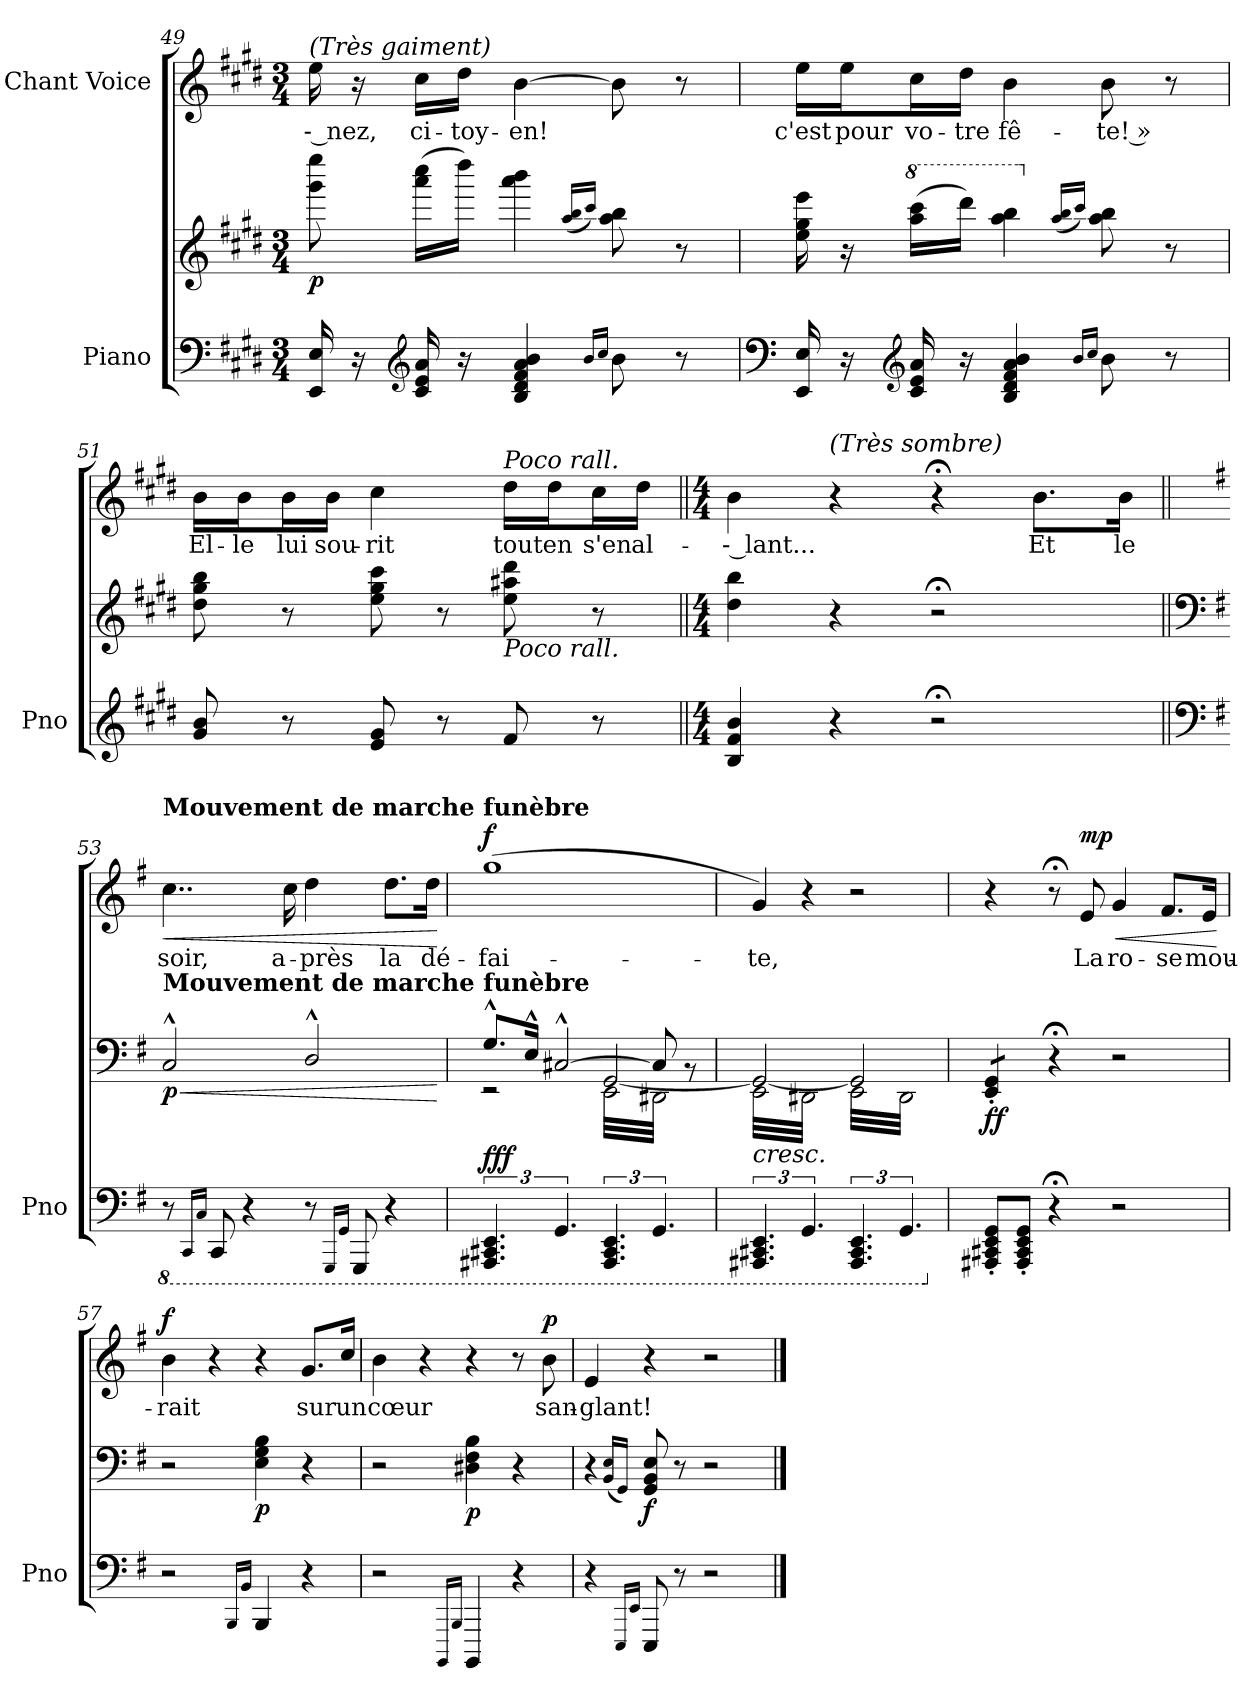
**kern	**kern	**dynam	**kern	**text	**dynam
*part2	*part2	*part2	*part1	*part1	*part1
*staff3	*staff2	*staff2/3	*staff1	*staff1	*staff1
*I"Piano	*	*	*I"Chant Voice	*	*
*I'Pno	*	*	*	*	*
!!LO:LB:g=z
*clefF4	*clefG2	*	*clefG2	*	*
*k[f#c#g#d#]	*k[f#c#g#d#]	*	*k[f#c#g#d#]	*	*
*M3/4	*M3/4	*	*M3/4	*	*
=49	=49	=49	=49	=49	=49
!	!	!	!LO:TX:a:i:t=(Très gaiment)	!	!
!	!	!LO:DY:b	!	!LO:LY:b	!
16EE/ 16E/	8ggg#\ 8eeee\	p	16ee\	-- nez,	.
16r	.	.	16r	.	.
*clefG2	*	*	*	*	*
!	!	!	!	!LO:LY:b	!
16c#/ 16e/ 16a/	(>16aaa\ 16cccc#\LL	.	16cc#\LL	ci-	.
!	!	!	!	!LO:LY:b	!
16r	16dddd#\JJ)	.	16dd#\JJ	-toy-	.
!	!	!	!	!LO:LY:b	!
4B/ 4d#/ 4f#/ 4a/ 4b/	4aaa\ 4bbb\	.	[4b\	-en!	.
16qb/LL	(<16qaa/ 16qbb/LL	.	.	.	.
16qcc#/JJ	16qccc#/JJ)	.	.	.	.
8b\	8aa\ 8bb\	.	8b\]	.	.
8r	8r	.	8r	.	.
=50	=50	=50	=50	=50	=50
*clefF4	*	*	*	*	*
!	!	!	!	!LO:LY:b	!
16EE/ 16E/	16ee\ 16gg#\ 16eee\	.	16ee\LL	c'est	.
!	!	!	!	!LO:LY:b	!
16r	16r	.	16ee\J	pour	.
*clefG2	*	*	*	*	*
*	*8va	*	*	*	*
!	!	!	!	!LO:LY:b	!
16c#/ 16e/ 16a/	(>16aaa\ 16cccc#\LL	.	16cc#\L	vo-	.
!	!	!	!	!LO:LY:b	!
16r	16dddd#\JJ)	.	16dd#\JJ	-tre	.
!	!	!	!	!LO:LY:b	!
4B/ 4d#/ 4f#/ 4a/ 4b/	4aaa\ 4bbb\	.	4b\	fê-	.
*	*X8va	*	*	*	*
16qb/LL	(<16qaa/ 16qbb/LL	.	.	.	.
16qcc#/JJ	16qccc#/JJ)	.	.	.	.
!	!	!	!	!LO:LY:b	!
8b\	8aa\ 8bb\	.	8b\	-te! »	.
8r	8r	.	8r	.	.
=51	=51	=51	=51	=51	=51
!	!	!	!	!LO:LY:b	!
8g#/ 8b/	8dd#\ 8gg#\ 8bb\	.	16b\LL	El-	.
!	!	!	!	!LO:LY:b	!
.	.	.	16b\J	-le	.
!	!	!	!	!LO:LY:b	!
8r	8r	.	16b\L	lui	.
!	!	!	!	!LO:LY:b	!
.	.	.	16b\JJ	sou-	.
!	!	!	!	!LO:LY:b	!
8e/ 8g#/	8ee\ 8gg#\ 8ccc#\	.	4cc#\	-rit	.
8r	8r	.	.	.	.
*	*	*	*MM84	*	*
!	!	!	!LO:TX:a:i:t=Poco rall.	!	!
!	!LO:TX:b:i:t=Poco rall.	!	!	!	!
!	!	!	!	!LO:LY:b	!
8f#/	8ee\ 8aa#X\ 8ddd#\	.	16dd#\LL	tout	.
!	!	!	!	!LO:LY:b	!
.	.	.	16dd#\J	en	.
*	*	*	*MM74	*	*
!	!	!	!	!LO:LY:b	!
8r	8r	.	16cc#\L	s'en	.
!	!	!	!	!LO:LY:b	!
.	.	.	16dd#\JJ	al-	.
!!LO:LB:g=z
=52||	=52||	=52||	=52||	=52||	=52||
*M4/4	*M4/4	*	*M4/4	*	*
!	!	!	!	!LO:LY:b	!
4B/ 4f#/ 4b/	4dd#\ 4bb\	.	4b\	-- lant...	.
!	!	!	!LO:TX:a:i:t=(Très sombre)	!	!
4r	4r	.	4r	.	.
2r;<	2r;<	.	4r;<	.	.
!	!	!	!	!LO:LY:b	!
.	.	.	8.b\L	Et	.
!	!	!	!	!LO:LY:b	!
.	.	.	16b\Jk	le	.
=53||	=53||	=53||	=53||	=53||	=53||
*clefF4	*clefF4	*	*	*	*
*k[f#]	*k[f#]	*	*k[f#]	*	*
*8ba	*	*	*	*	*
!	!	!	!LO:TX:a:B:t=Mouvement de marche funèbre	!	!
!	!LO:TX:a:B:t=Mouvement de marche funèbre	!	!	!	!
!	!	!LO:HP:b	!	!LO:LY:b	!LO:HP:b
!	!	!LO:DY:n=1:b	!	!	!
8r	2C^^/	< p	4..cc\	soir,	<
16qCCC/LL	.	.	.	.	.
16qCC/JJ	.	.	.	.	.
8CCC/	.	.	.	.	.
4r	.	.	.	.	.
!	!	!	!	!LO:LY:b	!
.	.	.	16cc\	a-	.
!	!	!	!	!LO:LY:b	!
8r	2D^^/	.	4dd\	-près	.
16qGGGG/LL	.	.	.	.	.
16qGGG/JJ	.	.	.	.	.
8GGGG/	.	.	.	.	.
!	!	!	!	!LO:LY:b	!
4r	.	.	8.dd\L	la	.
!	!	!	!	!LO:LY:b	!
.	.	.	16dd\Jk	dé-	.
.	.	[	.	.	[
=54	=54	=54	=54	=54	=54
*	*^	*	*	*	*
*	*	*^	*	*	*	*
!	!	!	!	!LO:DY:a=2	!	!LO:LY:b	!
!	!	!	!	!LO:DY:n=1:a	!	!	!LO:DY:a
6.AAAA#X/ 6.CCC#X/ 6.EEE/	8.G^^/L	2r	2rFFFyy	ff f	(>1gg	-fai-	f
.	16E^^/Jk	.	.	.	.	.	.
6.GGG/	[2C#X^^/	.	.	.	.	.	.
!	!	!	!	!LO:DY:n=2:a=2	!	!	!
!	!	!	!	!LO:DY:n=3:b	!	!	!
*	*tremolo	*	*	*	*	*	*
6.AAAA#/ 6.CCC#/ 6.EEE/	.	[2GG/	32EE\LLL	p sf	.	.	.
.	.	.	32DD#X\	.	.	.	.
.	.	.	32EE\	.	.	.	.
.	.	.	32DD#X\	.	.	.	.
.	.	.	32EE\	.	.	.	.
.	.	.	32DD#X\	.	.	.	.
.	.	.	32EE\	.	.	.	.
.	.	.	32DD#X\	.	.	.	.
6.GGG/	8C#/]	.	32EE\	.	.	.	.
.	.	.	32DD#X\	.	.	.	.
.	.	.	32EE\	.	.	.	.
.	.	.	32DD#X\	.	.	.	.
.	8rBB	.	32EE\	.	.	.	.
.	.	.	32DD#X\	.	.	.	.
.	.	.	32EE\	.	.	.	.
.	.	.	32DD#X\JJJ	.	.	.	.
=55	=55	=55	=55	=55	=55	=55	=55
!	!LO:TX:b:i:t=cresc.	!	!	!	!	!	!
!	!	!	!	!	!	!LO:LY:b	!
6.AAAA#X/ 6.CCC#X/ 6.EEE/	1ryy	2GG/_	32EE\LLL	.	4g/)	-te,	.
.	.	.	32DD#X\	.	.	.	.
.	.	.	32EE\	.	.	.	.
.	.	.	32DD#X\	.	.	.	.
.	.	.	32EE\	.	.	.	.
.	.	.	32DD#X\	.	.	.	.
.	.	.	32EE\	.	.	.	.
.	.	.	32DD#X\	.	.	.	.
6.GGG/	.	.	32EE\	.	4r	.	.
.	.	.	32DD#X\	.	.	.	.
.	.	.	32EE\	.	.	.	.
.	.	.	32DD#X\	.	.	.	.
.	.	.	32EE\	.	.	.	.
.	.	.	32DD#X\	.	.	.	.
.	.	.	32EE\	.	.	.	.
.	.	.	32DD#X\JJJ	.	.	.	.
6.AAAA#/ 6.CCC#/ 6.EEE/	.	2GG/]	32EE\LLL	.	2r	.	.
.	.	.	32DD#\	.	.	.	.
.	.	.	32EE\	.	.	.	.
.	.	.	32DD#\	.	.	.	.
.	.	.	32EE\	.	.	.	.
.	.	.	32DD#\	.	.	.	.
.	.	.	32EE\	.	.	.	.
.	.	.	32DD#\	.	.	.	.
6.GGG/	.	.	32EE\	.	.	.	.
.	.	.	32DD#\	.	.	.	.
.	.	.	32EE\	.	.	.	.
.	.	.	32DD#\	.	.	.	.
.	.	.	32EE\	.	.	.	.
.	.	.	32DD#\	.	.	.	.
.	.	.	32EE\	.	.	.	.
.	.	.	32DD#\JJJ	.	.	.	.
*	*Xtremolo	*	*	*	*	*	*
*	*v	*v	*v	*	*	*	*
!!LO:LB:g=z
=56	=56	=56	=56	=56	=56
*X8ba	*	*	*	*	*
*	*^	*	*	*	*
*	*	*^	*	*	*	*
!	!	!	!	!LO:DY:b	!	!	!
*	*v	*v	*v	*	*	*	*
8AAA#X/' 8CC#X/' 8EE/' 8GG/'L	8EE/' 8GG/'L	ff	4r	.	.
.	.	.	.	.	.
.	.	.	.	.	.
.	.	.	.	.	.
8AAA#/' 8CC#/' 8EE/' 8GG/'J	8EE/' 8GG/'J	.	.	.	.
.	.	.	.	.	.
.	.	.	.	.	.
.	.	.	.	.	.
4r;<	4r;<	.	8r;<	.	.
!	!	!	!	!LO:LY:b	!LO:HP:b
!	!	!	!	!	!LO:DY:n=1:a
.	.	.	8e/	La	< mp
!	!	!	!	!LO:LY:b	!
2r	2r	.	4g/	ro-	.
!	!	!	!	!LO:LY:b	!
.	.	.	8.f#/L	-se	.
!	!	!	!	!LO:LY:b	!
.	.	.	16e/Jk	mou-	.
.	.	.	.	.	[
=57	=57	=57	=57	=57	=57
!	!	!	!	!LO:LY:b	!LO:DY:a
2r	2r	.	4b\	-rait	f
.	.	.	4r	.	.
16qBBB/LL	.	.	.	.	.
16qBB/JJ	.	.	.	.	.
!	!	!LO:DY:b	!	!	!
4BBB/	4E\ 4G\ 4B\	p	4r	.	.
!	!	!	!	!LO:LY:b	!
4r	4r	.	8.g/L	sur	.
!	!	!	!	!LO:LY:b	!
.	.	.	16cc/Jk	un	.
=58	=58	=58	=58	=58	=58
!	!	!	!	!LO:LY:b	!
2r	2r	.	4b\	cœur	.
.	.	.	4r	.	.
16qBBBB/LL	.	.	.	.	.
16qBBB/JJ	.	.	.	.	.
!	!	!LO:DY:b	!	!	!
4BBBB/	4D#X\ 4F#\ 4B\	p	4r	.	.
4r	4r	.	8r	.	.
!	!	!	!	!LO:LY:b	!LO:DY:a
.	.	.	8b\	san-	p
=59	=59	=59	=59	=59	=59
!	!	!	!	!LO:LY:b	!
4r	4r	.	4e/	-glant!	.
16qEEE/LL	(<16qBB/ 16qE/LL	.	.	.	.
16qEE/JJ	16qGG/JJ_)	.	.	.	.
!	!	!LO:DY:b	!	!	!
8EEE/	8GG/ 8BB/ 8E/	f	4r	.	.
8r	8r	.	.	.	.
2r	2r	.	2r	.	.
==	==	==	==	==	==
*-	*-	*-	*-	*-	*-
